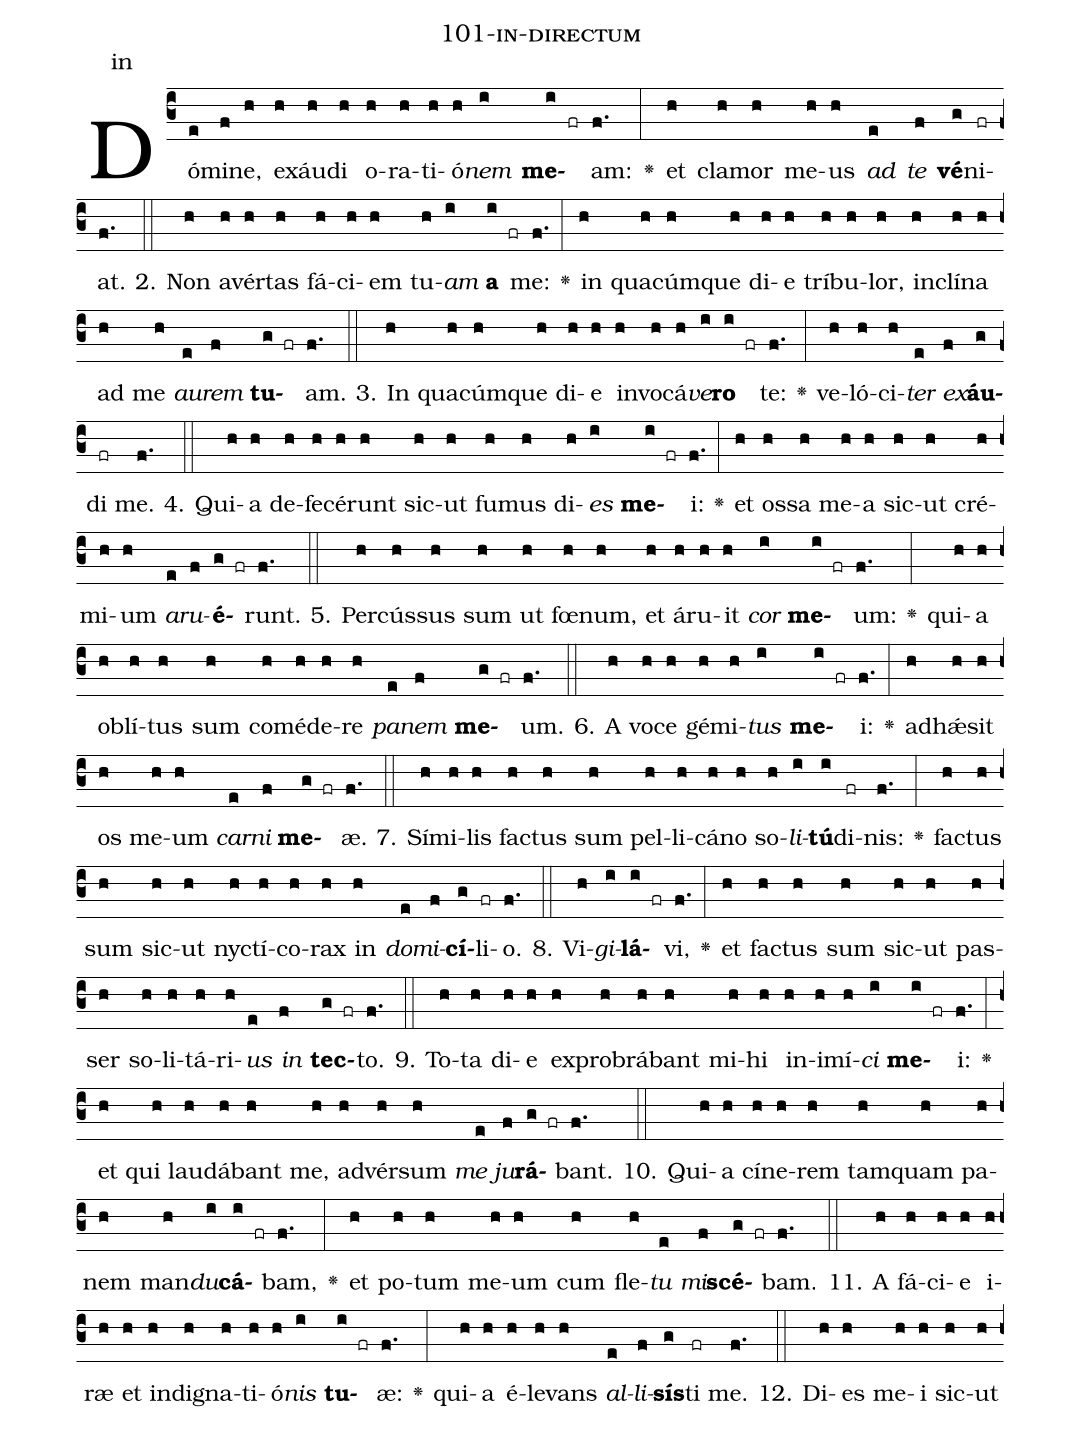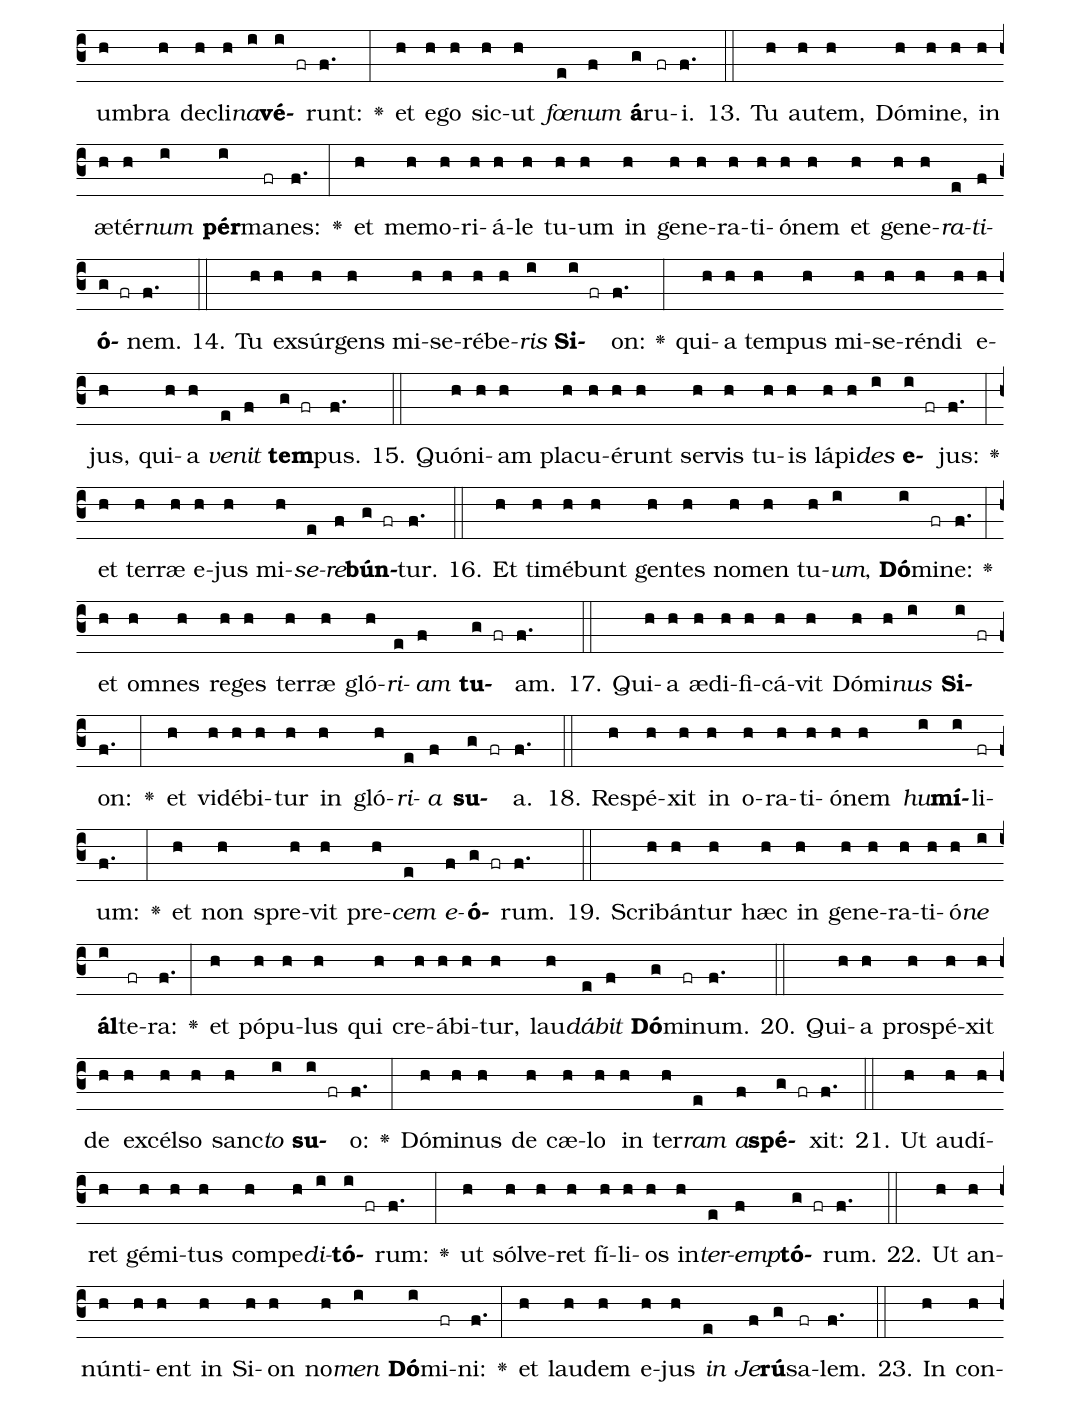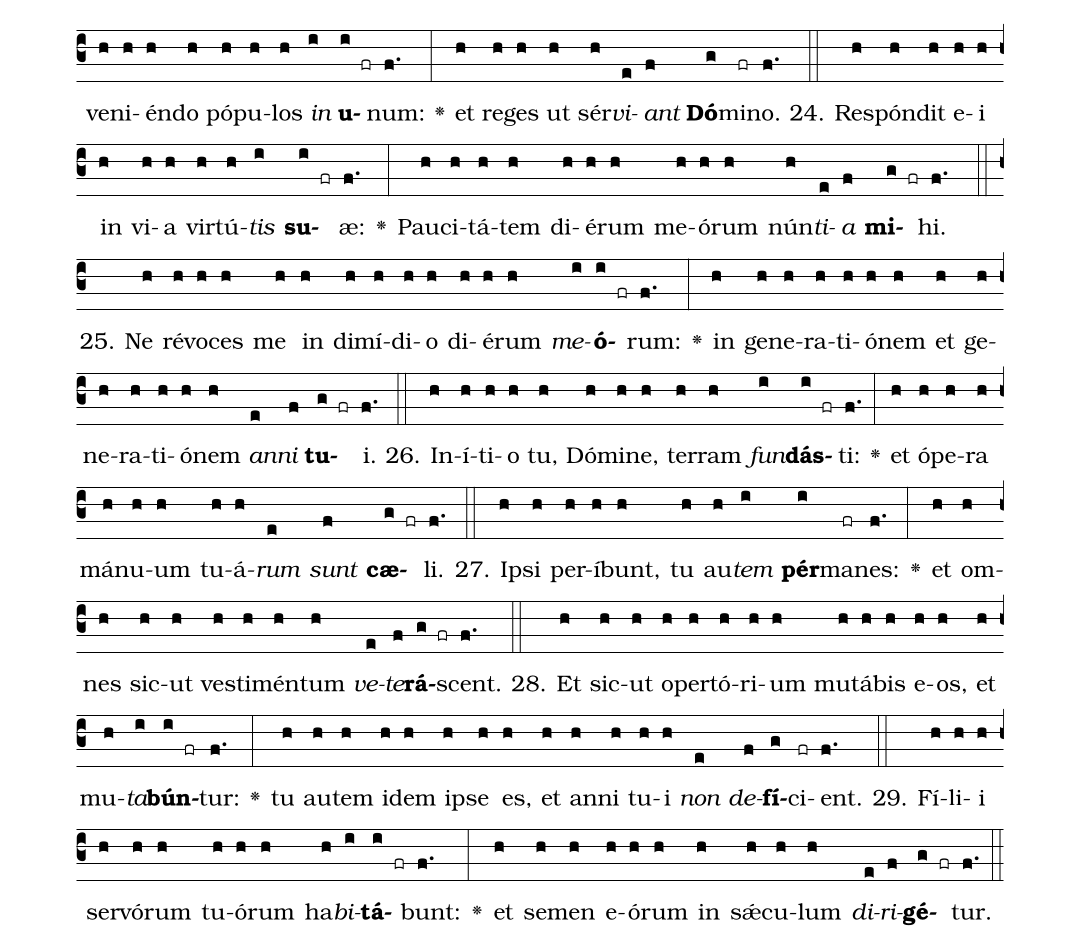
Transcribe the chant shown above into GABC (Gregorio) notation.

name: 101-in-directum;
annotation: in;
%%
(c3)Dó(e)mi(f)ne,(h) ex(h)áu(h)di(h) o(h)ra(h)ti(h)ó(h)<i>nem</i>(i) <b>me</b>(i fr)am:(f.) <v>\greheightstar</v>(:) et(h) cla(h)mor(h) me(h)us(h) <i>ad</i>(e) <i>te</i>(f) <b>vé</b>(g)ni(fr)at.(f.) (::)
2. Non(h) a(h)vér(h)tas(h) fá(h)ci(h)em(h) tu(h)<i>am</i>(i) <b>a</b>(i fr) me:(f.) <v>\greheightstar</v>(:) in(h) qua(h)cúm(h)que(h) di(h)e(h) trí(h)bu(h)lor,(h) in(h)clí(h)na(h) ad(h) me(h) <i>au</i>(e)<i>rem</i>(f) <b>tu</b>(g fr)am.(f.) (::)
3. In(h) qua(h)cúm(h)que(h) di(h)e(h) in(h)vo(h)cá(h)<i>ve</i>(i)<b>ro</b>(i fr) te:(f.) <v>\greheightstar</v>(:) ve(h)ló(h)ci(h)<i>ter</i>(e) <i>ex</i>(f)<b>áu</b>(g)di(fr) me.(f.) (::)
4. Qui(h)a(h) de(h)fe(h)cé(h)runt(h) sic(h)ut(h) fu(h)mus(h) di(h)<i>es</i>(i) <b>me</b>(i fr)i:(f.) <v>\greheightstar</v>(:) et(h) os(h)sa(h) me(h)a(h) sic(h)ut(h) cré(h)mi(h)um(h) <i>a</i>(e)<i>ru</i>(f)<b>é</b>(g fr)runt.(f.) (::)
5. Per(h)cús(h)sus(h) sum(h) ut(h) fœ(h)num,(h) et(h) á(h)ru(h)it(h) <i>cor</i>(i) <b>me</b>(i fr)um:(f.) <v>\greheightstar</v>(:) qui(h)a(h) ob(h)lí(h)tus(h) sum(h) com(h)é(h)de(h)re(h) <i>pa</i>(e)<i>nem</i>(f) <b>me</b>(g fr)um.(f.) (::)
6. A(h) vo(h)ce(h) gé(h)mi(h)<i>tus</i>(i) <b>me</b>(i fr)i:(f.) <v>\greheightstar</v>(:) ad(h)hǽ(h)sit(h) os(h) me(h)um(h) <i>car</i>(e)<i>ni</i>(f) <b>me</b>(g fr)æ.(f.) (::)
7. Sí(h)mi(h)lis(h) fac(h)tus(h) sum(h) pel(h)li(h)cá(h)no(h) so(h)<i>li</i>(i)<b>tú</b>(i)di(fr)nis:(f.) <v>\greheightstar</v>(:) fac(h)tus(h) sum(h) sic(h)ut(h) nyc(h)tí(h)co(h)rax(h) in(h) <i>do</i>(e)<i>mi</i>(f)<b>cí</b>(g)li(fr)o.(f.) (::)
8. Vi(h)<i>gi</i>(i)<b>lá</b>(i fr)vi,(f.) <v>\greheightstar</v>(:) et(h) fac(h)tus(h) sum(h) sic(h)ut(h) pas(h)ser(h) so(h)li(h)tá(h)ri(h)<i>us</i>(e) <i>in</i>(f) <b>tec</b>(g fr)to.(f.) (::)
9. To(h)ta(h) di(h)e(h) ex(h)pro(h)brá(h)bant(h) mi(h)hi(h) in(h)i(h)mí(h)<i>ci</i>(i) <b>me</b>(i fr)i:(f.) <v>\greheightstar</v>(:) et(h) qui(h) lau(h)dá(h)bant(h) me,(h) ad(h)vér(h)sum(h) <i>me</i>(e) <i>ju</i>(f)<b>rá</b>(g fr)bant.(f.) (::)
10. Qui(h)a(h) cí(h)ne(h)rem(h) tam(h)quam(h) pa(h)nem(h) man(h)<i>du</i>(i)<b>cá</b>(i fr)bam,(f.) <v>\greheightstar</v>(:) et(h) po(h)tum(h) me(h)um(h) cum(h) fle(h)<i>tu</i>(e) <i>mi</i>(f)<b>scé</b>(g fr)bam.(f.) (::)
11. A(h) fá(h)ci(h)e(h) i(h)ræ(h) et(h) in(h)di(h)gna(h)ti(h)ó(h)<i>nis</i>(i) <b>tu</b>(i fr)æ:(f.) <v>\greheightstar</v>(:) qui(h)a(h) é(h)le(h)vans(h) <i>al</i>(e)<i>li</i>(f)<b>sís</b>(g)ti(fr) me.(f.) (::)
12. Di(h)es(h) me(h)i(h) sic(h)ut(h) um(h)bra(h) de(h)cli(h)<i>na</i>(i)<b>vé</b>(i fr)runt:(f.) <v>\greheightstar</v>(:) et(h) e(h)go(h) sic(h)ut(h) <i>fœ</i>(e)<i>num</i>(f) <b>á</b>(g)ru(fr)i.(f.) (::)
13. Tu(h) au(h)tem,(h) Dó(h)mi(h)ne,(h) in(h) æ(h)tér(h)<i>num</i>(i) <b>pér</b>(i)ma(fr)nes:(f.) <v>\greheightstar</v>(:) et(h) me(h)mo(h)ri(h)á(h)le(h) tu(h)um(h) in(h) ge(h)ne(h)ra(h)ti(h)ó(h)nem(h) et(h) ge(h)ne(h)<i>ra</i>(e)<i>ti</i>(f)<b>ó</b>(g fr)nem.(f.) (::)
14. Tu(h) ex(h)súr(h)gens(h) mi(h)se(h)ré(h)be(h)<i>ris</i>(i) <b>Si</b>(i fr)on:(f.) <v>\greheightstar</v>(:) qui(h)a(h) tem(h)pus(h) mi(h)se(h)rén(h)di(h) e(h)jus,(h) qui(h)a(h) <i>ve</i>(e)<i>nit</i>(f) <b>tem</b>(g fr)pus.(f.) (::)
15. Quón(h)i(h)am(h) pla(h)cu(h)é(h)runt(h) ser(h)vis(h) tu(h)is(h) lá(h)pi(h)<i>des</i>(i) <b>e</b>(i fr)jus:(f.) <v>\greheightstar</v>(:) et(h) ter(h)ræ(h) e(h)jus(h) mi(h)<i>se</i>(e)<i>re</i>(f)<b>bún</b>(g fr)tur.(f.) (::)
16. Et(h) ti(h)mé(h)bunt(h) gen(h)tes(h) no(h)men(h) tu(h)<i>um</i>,(i) <b>Dó</b>(i)mi(fr)ne:(f.) <v>\greheightstar</v>(:) et(h) om(h)nes(h) re(h)ges(h) ter(h)ræ(h) gló(h)<i>ri</i>(e)<i>am</i>(f) <b>tu</b>(g fr)am.(f.) (::)
17. Qui(h)a(h) æ(h)di(h)fi(h)cá(h)vit(h) Dó(h)mi(h)<i>nus</i>(i) <b>Si</b>(i fr)on:(f.) <v>\greheightstar</v>(:) et(h) vi(h)dé(h)bi(h)tur(h) in(h) gló(h)<i>ri</i>(e)<i>a</i>(f) <b>su</b>(g fr)a.(f.) (::)
18. Re(h)spé(h)xit(h) in(h) o(h)ra(h)ti(h)ó(h)nem(h) <i>hu</i>(i)<b>mí</b>(i)li(fr)um:(f.) <v>\greheightstar</v>(:) et(h) non(h) spre(h)vit(h) pre(h)<i>cem</i>(e) <i>e</i>(f)<b>ó</b>(g fr)rum.(f.) (::)
19. Scri(h)bán(h)tur(h) hæc(h) in(h) ge(h)ne(h)ra(h)ti(h)ó(h)<i>ne</i>(i) <b>ál</b>(i)te(fr)ra:(f.) <v>\greheightstar</v>(:) et(h) pó(h)pu(h)lus(h) qui(h) cre(h)á(h)bi(h)tur,(h) lau(h)<i>dá</i>(e)<i>bit</i>(f) <b>Dó</b>(g)mi(fr)num.(f.) (::)
20. Qui(h)a(h) pro(h)spé(h)xit(h) de(h) ex(h)cél(h)so(h) sanc(h)<i>to</i>(i) <b>su</b>(i fr)o:(f.) <v>\greheightstar</v>(:) Dó(h)mi(h)nus(h) de(h) cæ(h)lo(h) in(h) ter(h)<i>ram</i>(e) <i>a</i>(f)<b>spé</b>(g fr)xit:(f.) (::)
21. Ut(h) au(h)dí(h)ret(h) gé(h)mi(h)tus(h) com(h)pe(h)<i>di</i>(i)<b>tó</b>(i fr)rum:(f.) <v>\greheightstar</v>(:) ut(h) sól(h)ve(h)ret(h) fí(h)li(h)os(h) in(h)<i>ter</i>(e)<i>emp</i>(f)<b>tó</b>(g fr)rum.(f.) (::)
22. Ut(h) an(h)nún(h)ti(h)ent(h) in(h) Si(h)on(h) no(h)<i>men</i>(i) <b>Dó</b>(i)mi(fr)ni:(f.) <v>\greheightstar</v>(:) et(h) lau(h)dem(h) e(h)jus(h) <i>in</i>(e) <i>Je</i>(f)<b>rú</b>(g)sa(fr)lem.(f.) (::)
23. In(h) con(h)ve(h)ni(h)én(h)do(h) pó(h)pu(h)los(h) <i>in</i>(i) <b>u</b>(i fr)num:(f.) <v>\greheightstar</v>(:) et(h) re(h)ges(h) ut(h) sér(h)<i>vi</i>(e)<i>ant</i>(f) <b>Dó</b>(g)mi(fr)no.(f.) (::)
24. Re(h)spón(h)dit(h) e(h)i(h) in(h) vi(h)a(h) vir(h)tú(h)<i>tis</i>(i) <b>su</b>(i fr)æ:(f.) <v>\greheightstar</v>(:) Pau(h)ci(h)tá(h)tem(h) di(h)é(h)rum(h) me(h)ó(h)rum(h) nún(h)<i>ti</i>(e)<i>a</i>(f) <b>mi</b>(g fr)hi.(f.) (::)
25. Ne(h) ré(h)vo(h)ces(h) me(h) in(h) di(h)mí(h)di(h)o(h) di(h)é(h)rum(h) <i>me</i>(i)<b>ó</b>(i fr)rum:(f.) <v>\greheightstar</v>(:) in(h) ge(h)ne(h)ra(h)ti(h)ó(h)nem(h) et(h) ge(h)ne(h)ra(h)ti(h)ó(h)nem(h) <i>an</i>(e)<i>ni</i>(f) <b>tu</b>(g fr)i.(f.) (::)
26. In(h)í(h)ti(h)o(h) tu,(h) Dó(h)mi(h)ne,(h) ter(h)ram(h) <i>fun</i>(i)<b>dás</b>(i fr)ti:(f.) <v>\greheightstar</v>(:) et(h) ó(h)pe(h)ra(h) má(h)nu(h)um(h) tu(h)á(h)<i>rum</i>(e) <i>sunt</i>(f) <b>cæ</b>(g fr)li.(f.) (::)
27. Ip(h)si(h) per(h)í(h)bunt,(h) tu(h) au(h)<i>tem</i>(i) <b>pér</b>(i)ma(fr)nes:(f.) <v>\greheightstar</v>(:) et(h) om(h)nes(h) sic(h)ut(h) ves(h)ti(h)mén(h)tum(h) <i>ve</i>(e)<i>te</i>(f)<b>rá</b>(g fr)scent.(f.) (::)
28. Et(h) sic(h)ut(h) o(h)per(h)tó(h)ri(h)um(h) mu(h)tá(h)bis(h) e(h)os,(h) et(h) mu(h)<i>ta</i>(i)<b>bún</b>(i fr)tur:(f.) <v>\greheightstar</v>(:) tu(h) au(h)tem(h) i(h)dem(h) ip(h)se(h) es,(h) et(h) an(h)ni(h) tu(h)i(h) <i>non</i>(e) <i>de</i>(f)<b>fí</b>(g)ci(fr)ent.(f.) (::)
29. Fí(h)li(h)i(h) ser(h)vó(h)rum(h) tu(h)ó(h)rum(h) ha(h)<i>bi</i>(i)<b>tá</b>(i fr)bunt:(f.) <v>\greheightstar</v>(:) et(h) se(h)men(h) e(h)ó(h)rum(h) in(h) sǽ(h)cu(h)lum(h) <i>di</i>(e)<i>ri</i>(f)<b>gé</b>(g fr)tur.(f.) (::)
